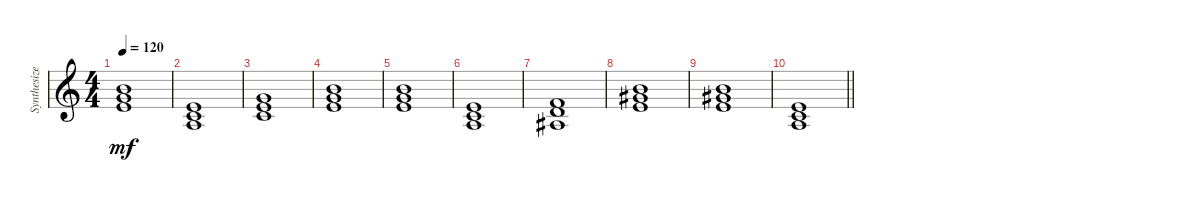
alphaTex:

\track ("Synthesizer (Staff 1)" "Synthesize") {instrument fx1rain}
\staff {score}
\tuning (E4 B3 G3 D3 A2 E2 B1) {hide}
\ts (4 4)
\tempo 120
\clef g2
\ks c
(0.1 8.2 16.3).1{dy mf} |
(0.1 1.2 2.3).1 |
(0.1 1.2 12.3).1 |
(0.1 8.2 16.3).1 |
(0.1 8.2 16.3).1 |
(0.1 1.2 2.3).1 |
(1.1 3.2 3.3).1 |
(0.1 9.2 16.3).1 |
(0.1 9.2 16.3).1 |
\barLineRight lightlight
(0.1 1.2 2.3).1
